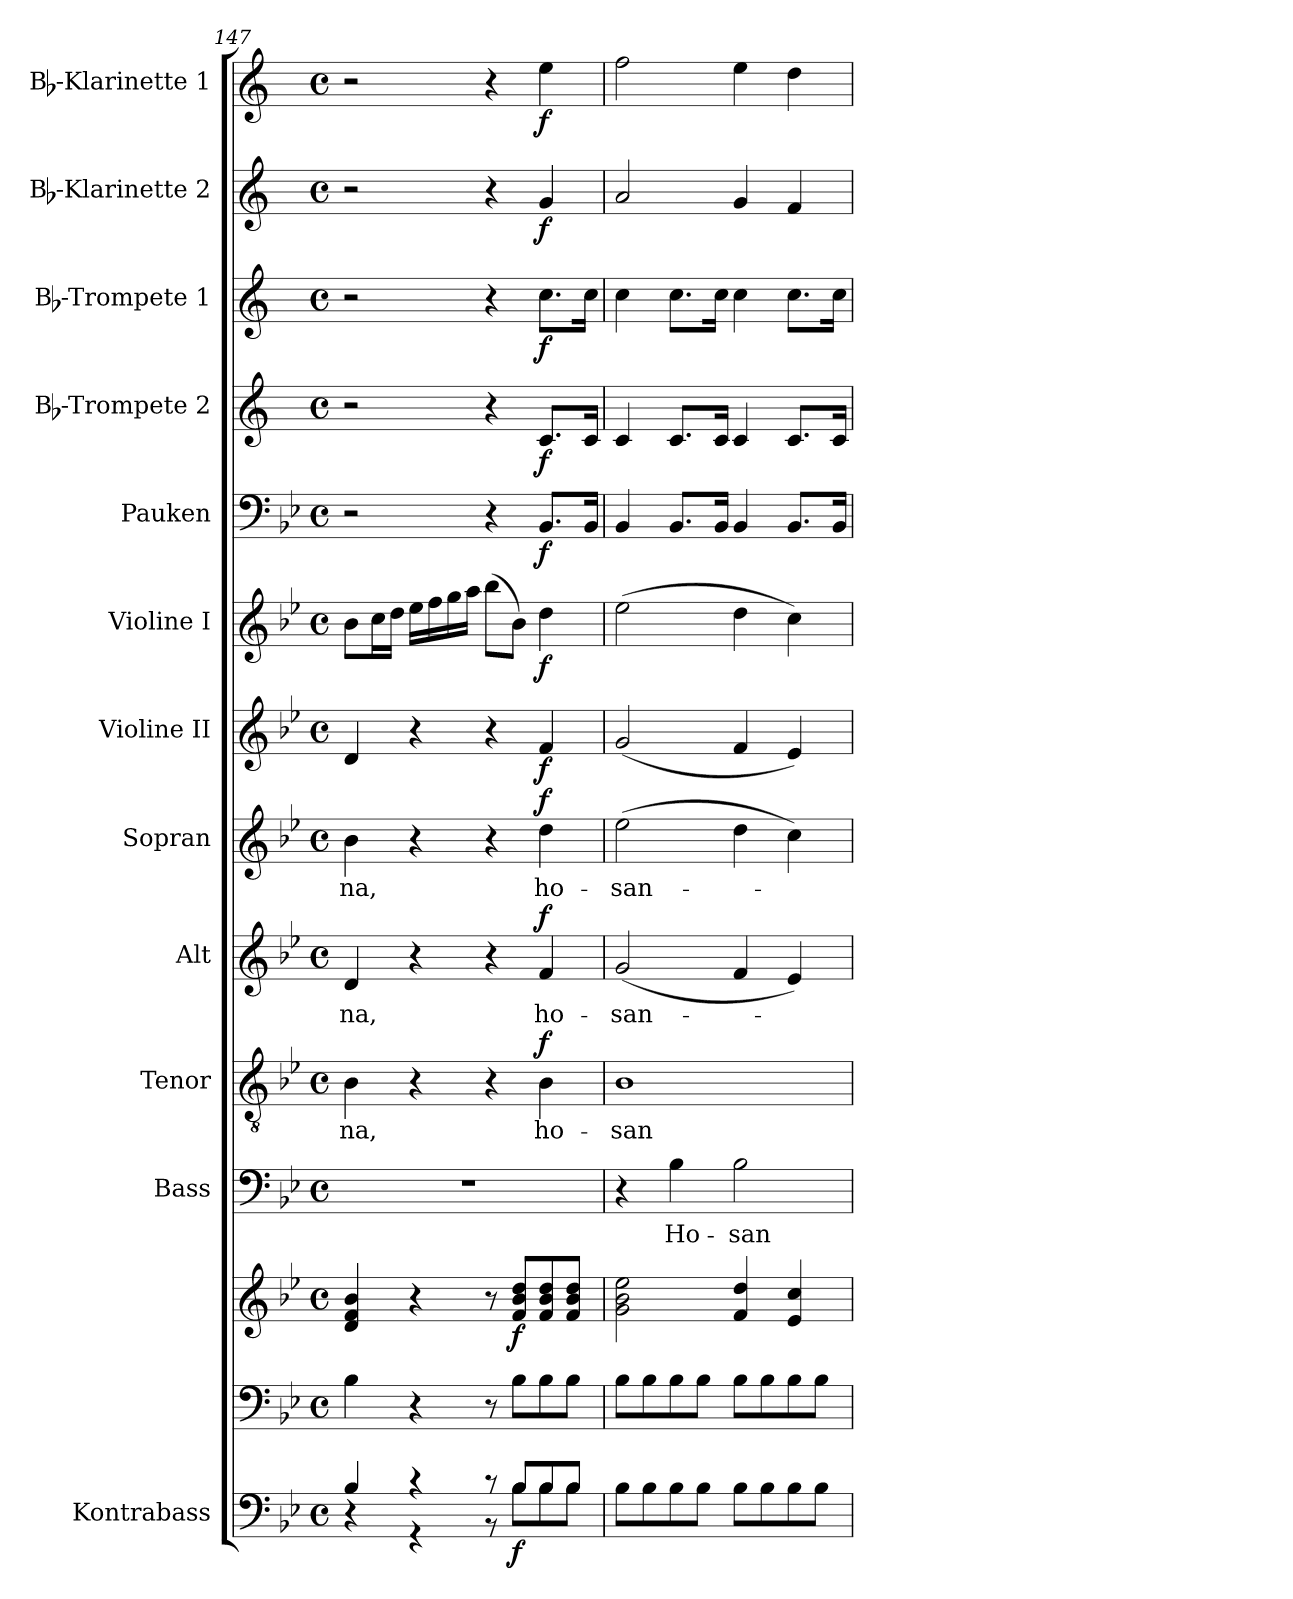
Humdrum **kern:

**kern	**dynam	**kern	**kern	**dynam	**kern	**text	**kern	**text	**dynam	**kern	**text	**dynam	**kern	**text	**dynam	**kern	**dynam	**kern	**dynam	**kern	**dynam	**kern	**dynam	**kern	**dynam	**kern	**dynam	**kern	**dynam
*part13	*part13	*part12	*part12	*part12	*part11	*part11	*part10	*part10	*part10	*part9	*part9	*part9	*part8	*part8	*part8	*part7	*part7	*part6	*part6	*part5	*part5	*part4	*part4	*part3	*part3	*part2	*part2	*part1	*part1
*staff14	*staff14	*staff13	*staff12	*staff12/13	*staff11	*staff11	*staff10	*staff10	*staff10	*staff9	*staff9	*staff9	*staff8	*staff8	*staff8	*staff7	*staff7	*staff6	*staff6	*staff5	*staff5	*staff4	*staff4	*staff3	*staff3	*staff2	*staff2	*staff1	*staff1
*I"Kontrabass	*	*	*	*	*I"Bass	*	*I"Tenor	*	*	*I"Alt	*	*	*I"Sopran	*	*	*I"Violine II	*	*I"Violine I	*	*I"Pauken	*	*I"Bb-Trompete 2	*	*I"Bb-Trompete 1	*	*I"Bb-Klarinette 2	*	*I"Bb-Klarinette 1	*
*I'Kb.	*	*	*	*	*I'B.	*	*I'T.	*	*	*I'A.	*	*	*I'S.	*	*	*I'Vl. II	*	*I'Vl. I	*	*I'Pk.	*	*I'Bb Trp. 2	*	*I'Bb Trp. 1	*	*I'Bb Kl. 2	*	*I'Bb Kl. 1	*
*clefF4	*	*clefF4	*clefG2	*	*clefF4	*	*clefGv2	*	*	*clefG2	*	*	*clefG2	*	*	*clefG2	*	*clefG2	*	*clefF4	*	*clefG2	*	*clefG2	*	*clefG2	*	*clefG2	*
*ITrd7c12	*	*	*	*	*	*	*	*	*	*	*	*	*	*	*	*	*	*	*	*	*	*ITrd1c2	*	*ITrd1c2	*	*ITrd1c2	*	*ITrd1c2	*
*k[b-e-]	*	*k[b-e-]	*k[b-e-]	*	*k[b-e-]	*	*k[b-e-]	*	*	*k[b-e-]	*	*	*k[b-e-]	*	*	*k[b-e-]	*	*k[b-e-]	*	*k[b-e-]	*	*k[b-e-]	*	*k[b-e-]	*	*k[b-e-]	*	*k[b-e-]	*
*B-:	*	*B-:	*B-:	*	*B-:	*	*B-:	*	*	*B-:	*	*	*B-:	*	*	*B-:	*	*B-:	*	*B-:	*	*B-:	*	*B-:	*	*B-:	*	*B-:	*
*M4/4	*	*M4/4	*M4/4	*	*M4/4	*	*M4/4	*	*	*M4/4	*	*	*M4/4	*	*	*M4/4	*	*M4/4	*	*M4/4	*	*M4/4	*	*M4/4	*	*M4/4	*	*M4/4	*
*met(c)	*	*met(c)	*met(c)	*	*met(c)	*	*met(c)	*	*	*met(c)	*	*	*met(c)	*	*	*met(c)	*	*met(c)	*	*met(c)	*	*met(c)	*	*met(c)	*	*met(c)	*	*met(c)	*
=147	=147	=147	=147	=147	=147	=147	=147	=147	=147	=147	=147	=147	=147	=147	=147	=147	=147	=147	=147	=147	=147	=147	=147	=147	=147	=147	=147	=147	=147
*^	*	*	*	*	*	*	*	*	*	*	*	*	*	*	*	*	*	*	*	*	*	*	*	*	*	*	*	*	*
!	!	!	!	!	!	!	!	!	!LO:LY:b	!	!	!LO:LY:b	!	!	!LO:LY:b	!	!	!	!	!	!	!	!	!	!	!	!	!	!	!
4BB-/	4rC	.	4B-\	4d/ 4f/ 4b-/	.	1r	.	4B-\	-na,	.	4d/	-na,	.	4b-\	-na,	.	4d/	.	8b-\L	.	2r	.	2r	.	2r	.	2r	.	2r	.
.	.	.	.	.	.	.	.	.	.	.	.	.	.	.	.	.	.	.	16cc\L	.	.	.	.	.	.	.	.	.	.	.
.	.	.	.	.	.	.	.	.	.	.	.	.	.	.	.	.	.	.	16dd\JJ	.	.	.	.	.	.	.	.	.	.	.
4r	4r	.	4r	4r	.	.	.	4r	.	.	4r	.	.	4r	.	.	4r	.	16ee-\LL	.	.	.	.	.	.	.	.	.	.	.
.	.	.	.	.	.	.	.	.	.	.	.	.	.	.	.	.	.	.	16ff\	.	.	.	.	.	.	.	.	.	.	.
.	.	.	.	.	.	.	.	.	.	.	.	.	.	.	.	.	.	.	16gg\	.	.	.	.	.	.	.	.	.	.	.
.	.	.	.	.	.	.	.	.	.	.	.	.	.	.	.	.	.	.	16aa\JJ	.	.	.	.	.	.	.	.	.	.	.
8r	8r	.	8r	8r	.	.	.	4r	.	.	4r	.	.	4r	.	.	4r	.	(>8bb-\L	.	4r	.	4r	.	4r	.	4r	.	4r	.
!	!	!LO:DY:b	!	!	!LO:DY:b	!	!	!	!	!	!	!	!	!	!	!	!	!	!	!	!	!	!	!	!	!	!	!	!	!
8BB-/L	8BB-\L	f	8B-\L	8f/ 8b-/ 8dd/L	f	.	.	.	.	.	.	.	.	.	.	.	.	.	8b-\J)	.	.	.	.	.	.	.	.	.	.	.
!	!	!	!	!	!	!	!	!	!LO:LY:b	!LO:DY:a	!	!LO:LY:b	!LO:DY:a	!	!LO:LY:b	!LO:DY:a	!	!LO:DY:b	!	!LO:DY:b	!	!LO:DY:b	!	!LO:DY:b	!	!LO:DY:b	!	!LO:DY:b	!	!LO:DY:b
8BB-/	8BB-\	.	8B-\	8f/ 8b-/ 8dd/	.	.	.	4B-\	ho-	f	4f/	ho-	f	4dd\	ho-	f	4f/	f	4dd\	f	8.BB-/L	f	8.B-/L	f	8.b-\L	f	4f/	f	4dd\	f
8BB-/J	8BB-\J	.	8B-\J	8f/ 8b-/ 8dd/J	.	.	.	.	.	.	.	.	.	.	.	.	.	.	.	.	.	.	.	.	.	.	.	.	.	.
.	.	.	.	.	.	.	.	.	.	.	.	.	.	.	.	.	.	.	.	.	16BB-/Jk	.	16B-/Jk	.	16b-\Jk	.	.	.	.	.
*v	*v	*	*	*	*	*	*	*	*	*	*	*	*	*	*	*	*	*	*	*	*	*	*	*	*	*	*	*	*	*
=148	=148	=148	=148	=148	=148	=148	=148	=148	=148	=148	=148	=148	=148	=148	=148	=148	=148	=148	=148	=148	=148	=148	=148	=148	=148	=148	=148	=148	=148
!	!	!	!	!	!	!	!	!LO:LY:b	!	!	!LO:LY:b	!	!	!LO:LY:b	!	!	!	!	!	!	!	!	!	!	!	!	!	!	!
8BB-\L	.	8B-\L	2g\ 2b-\ 2ee-\	.	4r	.	1B-	-san-	.	(<2g/	-san-	.	(>2ee-\	-san-	.	(<2g/	.	(>2ee-\	.	4BB-/	.	4B-/	.	4b-\	.	2g/	.	2ee-\	.
8BB-\	.	8B-\	.	.	.	.	.	.	.	.	.	.	.	.	.	.	.	.	.	.	.	.	.	.	.	.	.	.	.
!	!	!	!	!	!	!LO:LY:b	!	!	!	!	!	!	!	!	!	!	!	!	!	!	!	!	!	!	!	!	!	!	!
8BB-\	.	8B-\	.	.	4B-\	Ho-	.	.	.	.	.	.	.	.	.	.	.	.	.	8.BB-/L	.	8.B-/L	.	8.b-\L	.	.	.	.	.
8BB-\J	.	8B-\J	.	.	.	.	.	.	.	.	.	.	.	.	.	.	.	.	.	.	.	.	.	.	.	.	.	.	.
.	.	.	.	.	.	.	.	.	.	.	.	.	.	.	.	.	.	.	.	16BB-/Jk	.	16B-/Jk	.	16b-\Jk	.	.	.	.	.
!	!	!	!	!	!	!LO:LY:b	!	!	!	!	!	!	!	!	!	!	!	!	!	!	!	!	!	!	!	!	!	!	!
8BB-\L	.	8B-\L	4f/ 4dd/	.	2B-\	-san-	.	.	.	4f/	.	.	4dd\	.	.	4f/	.	4dd\	.	4BB-/	.	4B-/	.	4b-\	.	4f/	.	4dd\	.
8BB-\	.	8B-\	.	.	.	.	.	.	.	.	.	.	.	.	.	.	.	.	.	.	.	.	.	.	.	.	.	.	.
8BB-\	.	8B-\	4e-/ 4cc/	.	.	.	.	.	.	4e-/)	.	.	4cc\)	.	.	4e-/)	.	4cc\)	.	8.BB-/L	.	8.B-/L	.	8.b-\L	.	4e-/	.	4cc\	.
8BB-\J	.	8B-\J	.	.	.	.	.	.	.	.	.	.	.	.	.	.	.	.	.	.	.	.	.	.	.	.	.	.	.
.	.	.	.	.	.	.	.	.	.	.	.	.	.	.	.	.	.	.	.	16BB-/Jk	.	16B-/Jk	.	16b-\Jk	.	.	.	.	.
=	=	=	=	=	=	=	=	=	=	=	=	=	=	=	=	=	=	=	=	=	=	=	=	=	=	=	=	=	=
*-	*-	*-	*-	*-	*-	*-	*-	*-	*-	*-	*-	*-	*-	*-	*-	*-	*-	*-	*-	*-	*-	*-	*-	*-	*-	*-	*-	*-	*-
